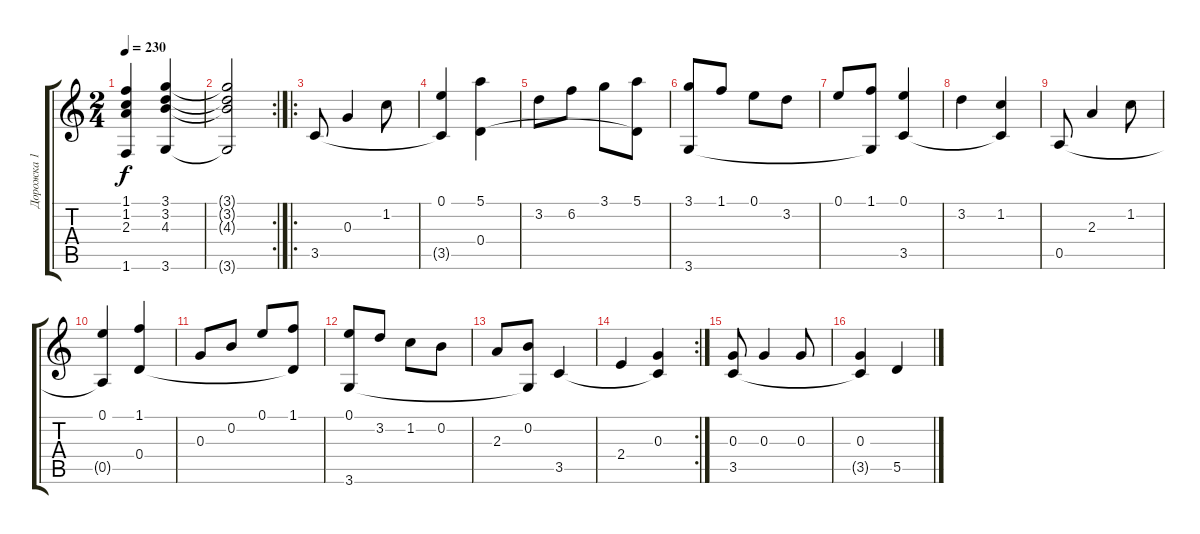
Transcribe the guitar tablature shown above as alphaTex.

\track ("Дорожка 1" "Дорожка 1") {instrument acousticguitarnylon}
\staff {score tabs}
\tuning (E4 B3 G3 D3 A2 E2) {hide}
\ts (2 4)
\tempo 230
\clef g2
\ks aminor
(1.1 1.2 2.3 1.6{t}).4{dy f} (3.1 3.2 4.3 3.6).4 |
\rc 2
(3.1{t} 3.2{t} 4.3{t} 3.6{t}).2 |
\ro
3.5.8 0.3.4 1.2.8 |
(0.1 3.5{t}).4 (5.1 0.4).4 |
3.2.8 6.2.8 3.1.8 (5.1 0.4{t}).8 |
(3.1 3.6).8 1.1.8 0.1.8 3.2.8 |
0.1.8 (1.1 3.6{t}).8 (0.1 3.5).4 |
3.2.4 (1.2 3.5{t}).4 |
0.5.8 2.3.4 1.2.8 |
(0.1 0.5{t}).4 (1.1 0.4).4 |
0.3.8 0.2.8 0.1.8 (1.1 0.4{t}).8 |
(0.1 3.6).8 3.2.8 1.2.8 0.2.8 |
2.3.8 (0.2 3.6{t}).8 3.5.4 |
\rc 2
2.4.4 (0.3 3.5{t}).4 |
(0.3 3.5).8 0.3.4 0.3.8 |
(0.3 3.5{t}).4 5.5.4
